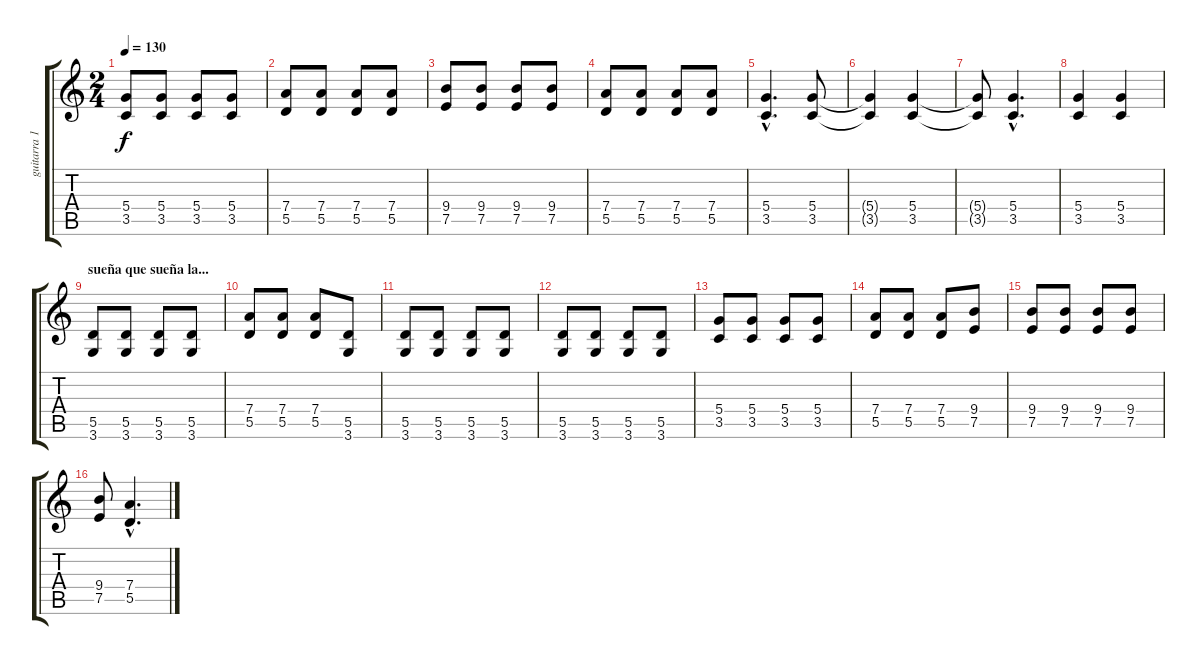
\track ("guitarra 1" "guitarra 1") {instrument acousticguitarsteel}
\staff {score tabs}
\tuning (E4 B3 G3 D3 A2 E2) {hide}
\ts (2 4)
\tempo 130
\clef g2
\ks c
(5.4 3.5).8{dy f} (5.4 3.5).8 (5.4 3.5).8 (5.4 3.5).8 |
(7.4 5.5).8 (7.4 5.5).8 (7.4 5.5).8 (7.4 5.5).8 |
(9.4 7.5).8 (9.4 7.5).8 (9.4 7.5).8 (9.4 7.5).8 |
(7.4 5.5).8 (7.4 5.5).8 (7.4 5.5).8 (7.4 5.5).8 |
(5.4{hac} 3.5{hac}).4{d instrument distortionguitar} (5.4 3.5).8 |
(5.4{t} 3.5{t}).4 (5.4 3.5).4 |
(5.4{t} 3.5{t}).8 (5.4{hac} 3.5{hac}).4{d} |
(5.4 3.5).4 (5.4 3.5).4 |
\section ("" "sueña que sueña la...")
(5.5 3.6).8 (5.5 3.6).8 (5.5 3.6).8 (5.5 3.6).8 |
(7.4 5.5).8{instrument distortionguitar} (7.4 5.5).8 (7.4 5.5).8 (5.5 3.6).8 |
(5.5 3.6).8 (5.5 3.6).8 (5.5 3.6).8 (5.5 3.6).8 |
(5.5 3.6).8 (5.5 3.6).8 (5.5 3.6).8 (5.5 3.6).8 |
(5.4 3.5).8 (5.4 3.5).8 (5.4 3.5).8 (5.4 3.5).8 |
(7.4 5.5).8 (7.4 5.5).8 (7.4 5.5).8 (9.4 7.5).8 |
(9.4 7.5).8 (9.4 7.5).8 (9.4 7.5).8 (9.4 7.5).8 |
(9.4 7.5).8 (7.4{hac} 5.5{hac}).4{d}
